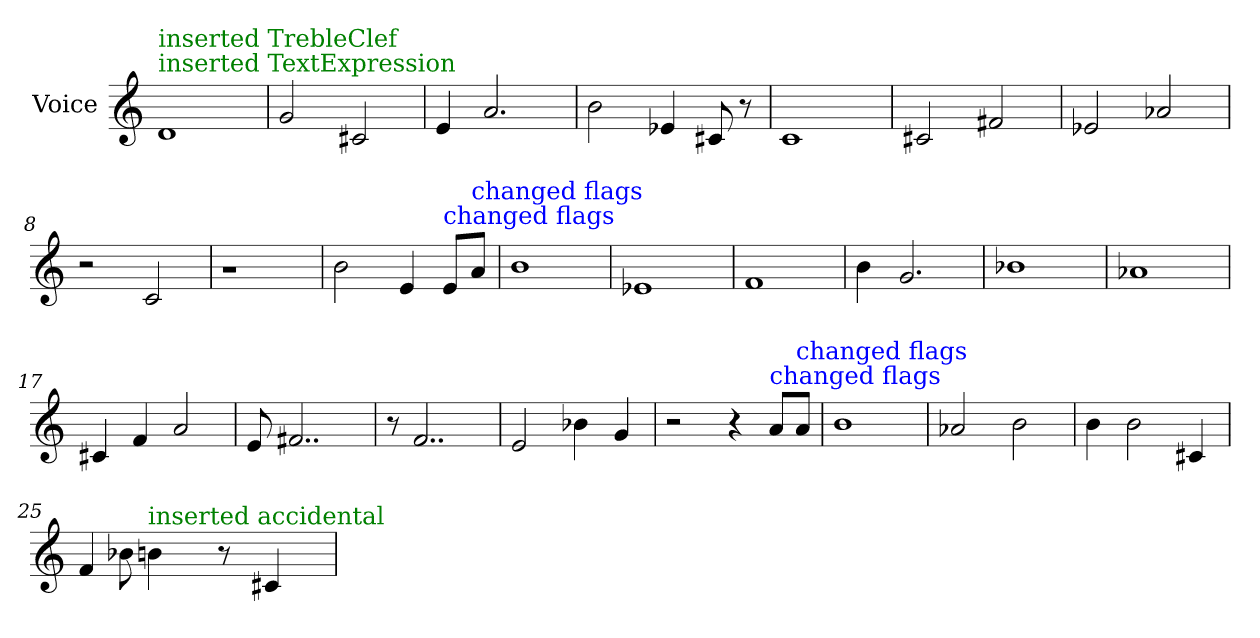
**kern
*part1
*staff1
*I"Voice
*I'Voice
*clefG2
=1
!LO:TX:color=#008000:t=inserted TextExpression
!LO:TX:color=#008000:t=inserted TrebleClef
1d
=2
2g/
2c#X/
=3
4e/
2.a/
=4
2b\
4e-X/
8c#X/
8r
=5
1c
=6
2c#X/
2f#X/
=7
2e-X/
2a-X/
=8
2rcc
2c/
=9
1rcc
=10
2b\
4e/
!LO:TX:color=#0000FF:t=changed flags
8ei/L
!LO:TX:color=#0000FF:t=changed flags
8ai/J
=11
1b
=12
1e-X
=13
1f
=14
4b\
2.g/
!!LO:LB:g=z
=15
1b-X
=16
1a-X
=17
4c#X/
4f/
2a/
=18
8e/
2..f#X/
=19
8r
2..f/
=20
2e/
4b-X\
4g/
=21
2rcc
4r
!LO:TX:color=#0000FF:t=changed flags
8ai/L
!LO:TX:color=#0000FF:t=changed flags
8ai/J
=22
1b
=23
2a-X/
2b\
=24
4b\
2b\
4c#X/
=25
4f/
8b-X\
!LO:TX:color=#008000:t=inserted accidental
4bnj\
8r
4c#X/
=
*-
